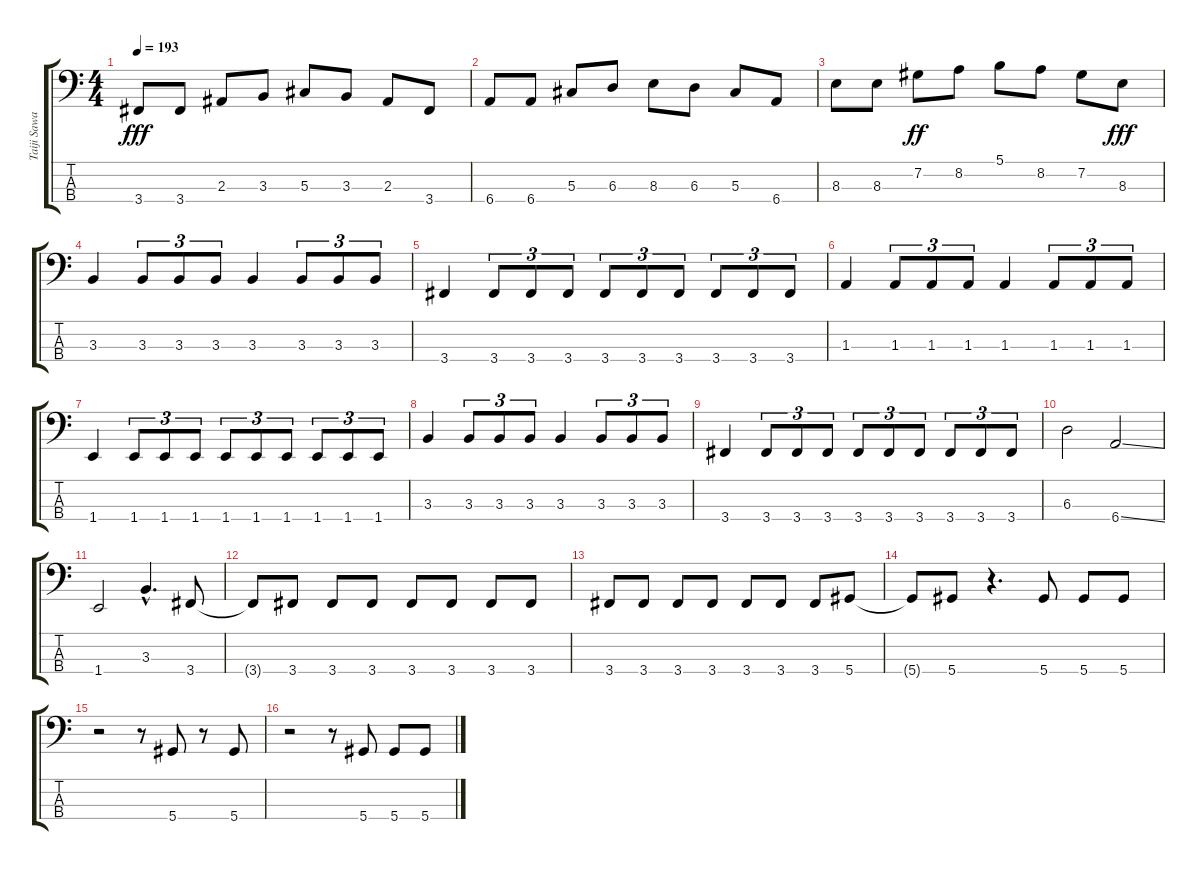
\track ("Taiji Sawada (Taiji)" "Taiji Sawa") {instrument electricbasspick}
\staff {score tabs}
\tuning (Gb2 Db2 Ab1 Eb1) {hide}
\ts (4 4)
\tempo 193
\clef f4
\ks c
3.4.8{dy fff} 3.4.8 2.3.8 3.3.8 5.3.8 3.3.8 2.3.8 3.4.8 |
6.4.8 6.4.8 5.3.8 6.3.8 8.3.8 6.3.8 5.3.8 6.4.8 |
8.3.8 8.3.8 7.2.8{dy ff} 8.2.8 5.1.8 8.2.8 7.2.8 8.3.8{dy fff} |
3.3.4 3.3.8{tu (3 2)} 3.3.8{tu (3 2)} 3.3.8{tu (3 2)} 3.3.4 3.3.8{tu (3 2)} 3.3.8{tu (3 2)} 3.3.8{tu (3 2)} |
3.4.4 3.4.8{tu (3 2)} 3.4.8{tu (3 2)} 3.4.8{tu (3 2)} 3.4.8{tu (3 2)} 3.4.8{tu (3 2)} 3.4.8{tu (3 2)} 3.4.8{tu (3 2)} 3.4.8{tu (3 2)} 3.4.8{tu (3 2)} |
1.3.4 1.3.8{tu (3 2)} 1.3.8{tu (3 2)} 1.3.8{tu (3 2)} 1.3.4 1.3.8{tu (3 2)} 1.3.8{tu (3 2)} 1.3.8{tu (3 2)} |
1.4.4 1.4.8{tu (3 2)} 1.4.8{tu (3 2)} 1.4.8{tu (3 2)} 1.4.8{tu (3 2)} 1.4.8{tu (3 2)} 1.4.8{tu (3 2)} 1.4.8{tu (3 2)} 1.4.8{tu (3 2)} 1.4.8{tu (3 2)} |
3.3.4 3.3.8{tu (3 2)} 3.3.8{tu (3 2)} 3.3.8{tu (3 2)} 3.3.4 3.3.8{tu (3 2)} 3.3.8{tu (3 2)} 3.3.8{tu (3 2)} |
3.4.4 3.4.8{tu (3 2)} 3.4.8{tu (3 2)} 3.4.8{tu (3 2)} 3.4.8{tu (3 2)} 3.4.8{tu (3 2)} 3.4.8{tu (3 2)} 3.4.8{tu (3 2)} 3.4.8{tu (3 2)} 3.4.8{tu (3 2)} |
6.3.2 6.4{ss}.2 |
1.4.2 3.3{hac}.4{d} 3.4.8 |
3.4{t}.8 3.4.8 3.4.8 3.4.8 3.4.8 3.4.8 3.4.8 3.4.8 |
3.4.8 3.4.8 3.4.8 3.4.8 3.4.8 3.4.8 3.4.8 5.4.8 |
5.4{t}.8 5.4.8 r.4{d} 5.4.8 5.4.8 5.4.8 |
r.2 r.8 5.4.8 r.8 5.4.8 |
r.2 r.8 5.4.8 5.4.8 5.4.8
